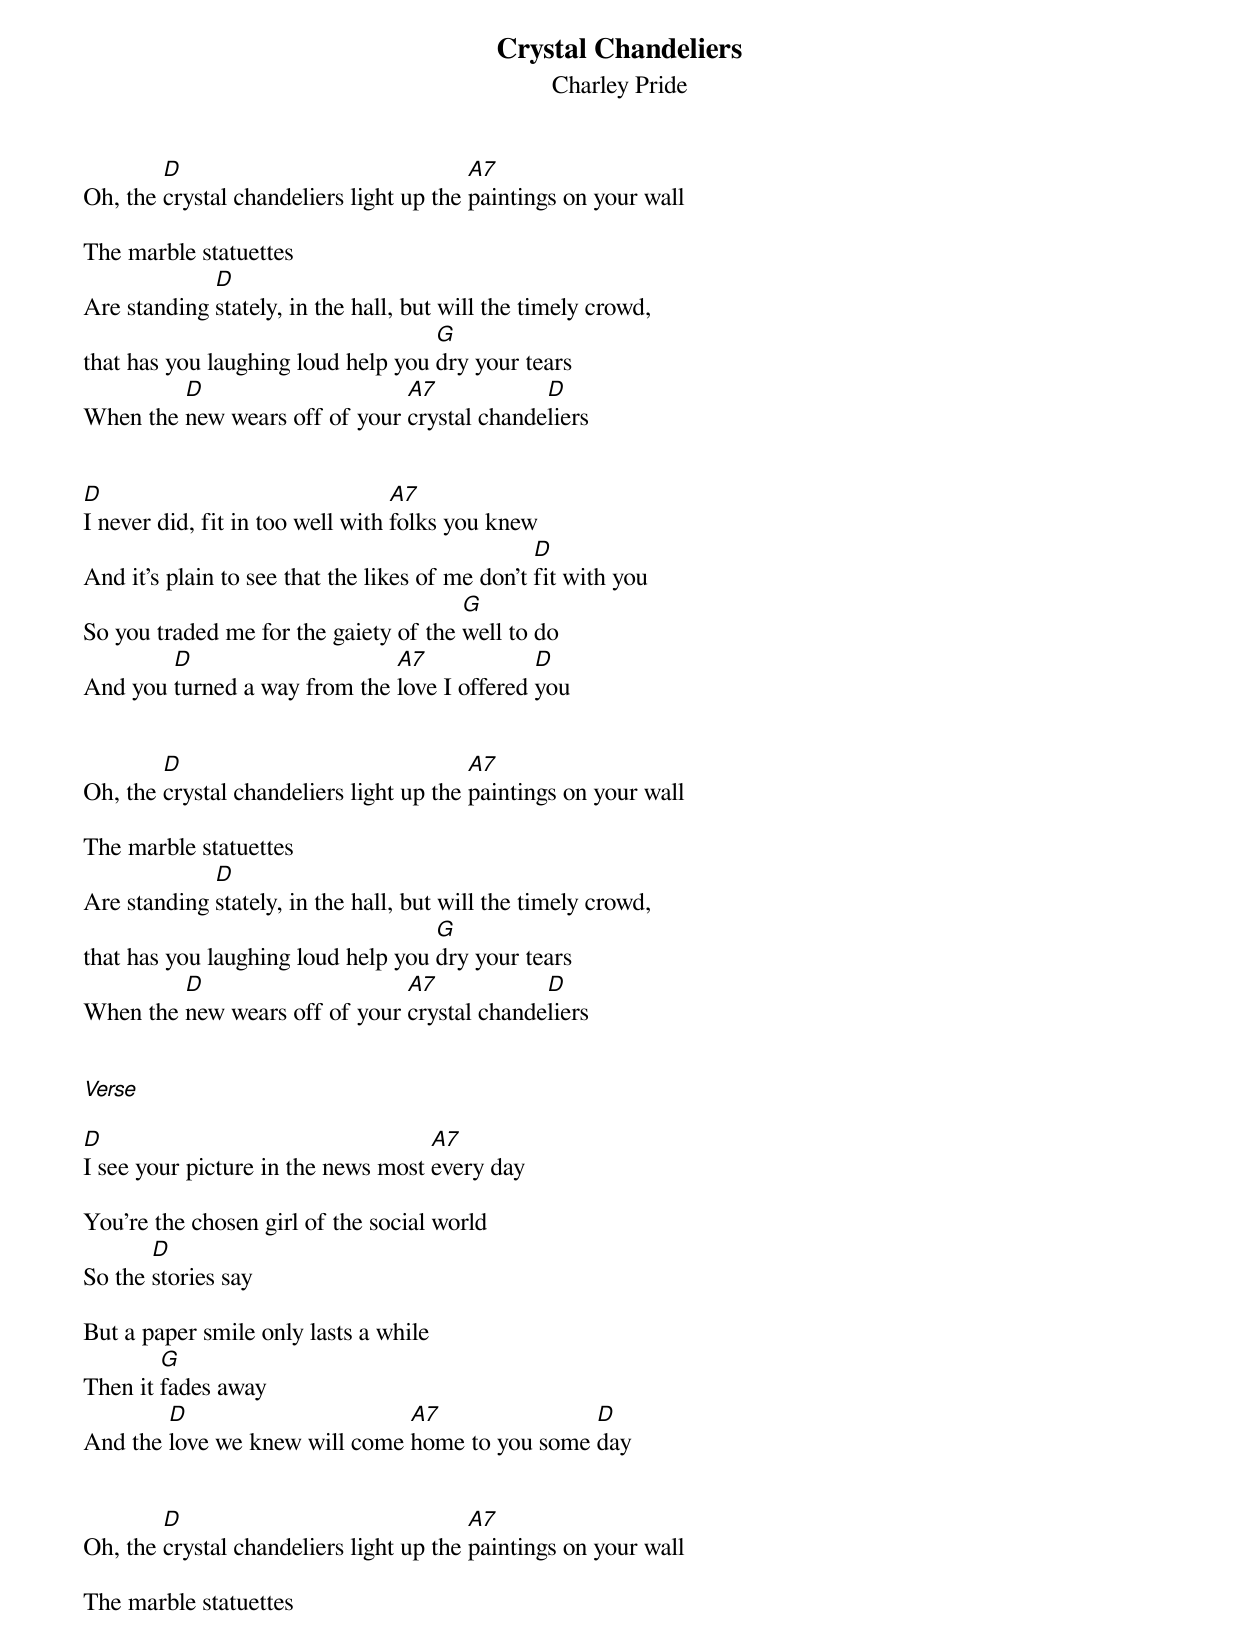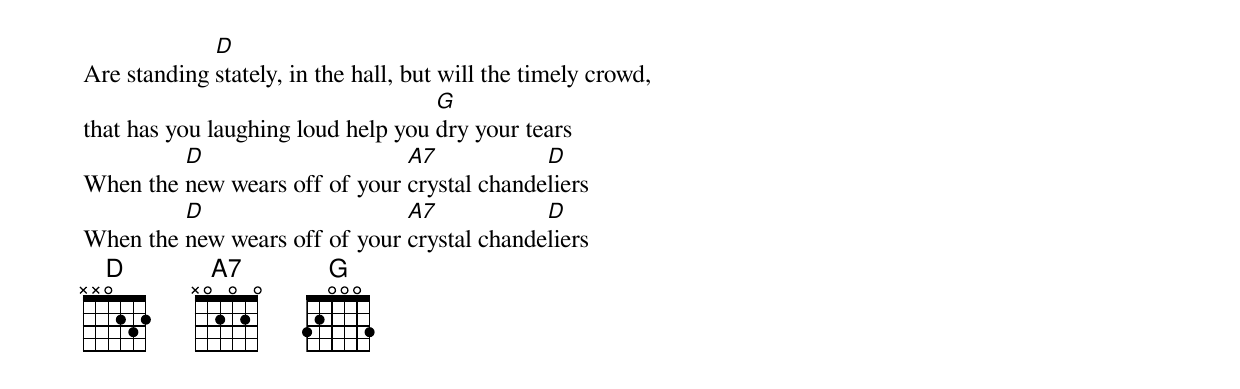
{title: Crystal Chandeliers}
{subtitle: Charley Pride}

Oh, the [D]crystal chandeliers light up the [A7]paintings on your wall

The marble statuettes
Are standing [D]stately, in the hall, but will the timely crowd,
that has you laughing loud help you [G]dry your tears
When the [D]new wears off of your [A7]crystal chande[D]liers


[D]I never did, fit in too well with [A7]folks you knew
And it's plain to see that the likes of me don't [D]fit with you
So you traded me for the gaiety of the [G]well to do
And you [D]turned a way from the [A7]love I offered [D]you


Oh, the [D]crystal chandeliers light up the [A7]paintings on your wall

The marble statuettes
Are standing [D]stately, in the hall, but will the timely crowd,
that has you laughing loud help you [G]dry your tears
When the [D]new wears off of your [A7]crystal chande[D]liers


[Verse]

[D]I see your picture in the news most [A7]every day

You're the chosen girl of the social world
So the [D]stories say

But a paper smile only lasts a while
Then it [G]fades away
And the [D]love we knew will come [A7]home to you some [D]day


Oh, the [D]crystal chandeliers light up the [A7]paintings on your wall

The marble statuettes
Are standing [D]stately, in the hall, but will the timely crowd,
that has you laughing loud help you [G]dry your tears
When the [D]new wears off of your [A7]crystal chande[D]liers
When the [D]new wears off of your [A7]crystal chande[D]liers
